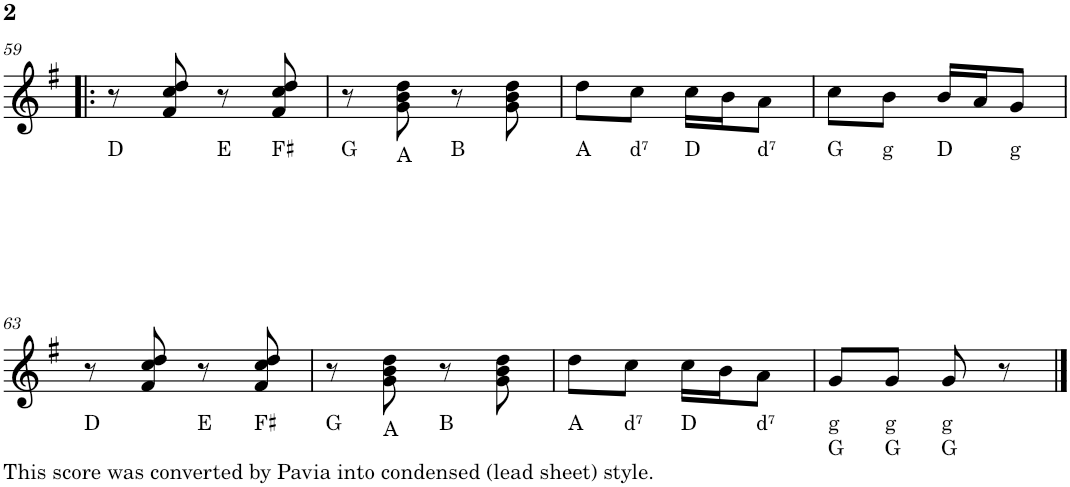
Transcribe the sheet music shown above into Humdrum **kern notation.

**kern	**kern	**kern
*part1	*part1	*part1
*staff3	*staff2	*staff1
*I"Accordion	*	*
*I'Acc.	*	*
!!LO:PB:g=z
*clefF4	*clefF4	*clefG2
*k[f#]	*k[f#]	*k[f#]
*M2/4	*M2/4	*M2/4
=59!|:	=59!|:	=59!|:
*	*	*^
!	!	!LO:TX:b:t=D	!
!LO:TX:b:t=D	!	!	!
4DD	4DD	8r	4ryy
.	.	8f#/ 8cc/ 8dd/	.
!	!	!LO:TX:b:t=E	!
!LO:TX:b:t=E	!	!	!
8EE/L	8EE/L	8r	8ryy
!	!	!LO:TX:b:t=F♯	!
!LO:TX:b:t=F♯	!	!	!
8FF#~/J	8FF#~/J	8f#/ 8cc/ 8dd/	8ryy
=60	=60	=60	=60
!	!	!LO:TX:b:t=G	!
!LO:TX:b:t=G	!	!	!
8GG/L	8GG/L	8r	8ryy
!	!	!LO:TX:b:t=A	!
!LO:TX:b:t=A	!	!	!
8AA/J	8AA/J	8g\ 8b\ 8dd\	8ryy
!	!	!LO:TX:b:t=B	!
!LO:TX:b:t=B	!	!	!
4BB~	4BB~	8r	4ryy
.	.	8g\ 8b\ 8dd\	.
=61	=61	=61	=61
!	!	!LO:TX:b:t=A	!
!LO:TX:b:t=A	!	!	!
8AA\L	8AA\L	8dd\L	8ryy
!	!	!LO:TX:b:t=d⁷	!
!LO:TX:b:t=d⁷	!	!	!
8F#\ 8c\ 8d\J	8d\J	8cc\J	8ryy
!	!	!LO:TX:b:t=D	!
!LO:TX:b:t=D	!	!	!
8D\L	8D\L	16cc\LL	8ryy
.	.	16b\J	.
!	!	!LO:TX:b:t=d⁷	!
!LO:TX:b:t=d⁷	!	!	!
8F#\ 8c\ 8d\J	8d\J	8a\J	8ryy
=62	=62	=62	=62
!	!	!LO:TX:b:t=G	!
!LO:TX:b:t=G	!	!	!
8GG\L	8GG/L	8cc\L	8ryy
!	!	!LO:TX:b:t=g	!
!LO:TX:b:t=g	!	!	!
8G\ 8B\ 8d\J	8G/J	8b\J	8ryy
!	!	!LO:TX:b:t=D	!
!LO:TX:b:t=D	!	!	!
8D\L	8D\L	16b/LL	8ryy
.	.	16a/J	.
!	!	!LO:TX:b:t=g	!
!LO:TX:b:t=g	!	!	!
8G\ 8B\ 8d\J	8G\J	8g/J	8ryy
!!LO:LB:g=z	!!
=63	=63	=63	=63
!	!	!LO:TX:b:t=D	!
!LO:TX:b:t=This score was converted by Pavia into condensed (lead sheet) style.	!	!	!
!LO:TX:b:t=D	!	!	!
4DD	4DD	8r	4ryy
.	.	8f#/ 8cc/ 8dd/	.
!	!	!LO:TX:b:t=E	!
!LO:TX:b:t=E	!	!	!
8EE/L	8EE/L	8r	8ryy
!	!	!LO:TX:b:t=F♯	!
!LO:TX:b:t=F♯	!	!	!
8FF#~/J	8FF#~/J	8f#/ 8cc/ 8dd/	8ryy
=64	=64	=64	=64
!	!	!LO:TX:b:t=G	!
!LO:TX:b:t=G	!	!	!
8GG/L	8GG/L	8r	8ryy
!	!	!LO:TX:b:t=A	!
!LO:TX:b:t=A	!	!	!
8AA/J	8AA/J	8g\ 8b\ 8dd\	8ryy
!	!	!LO:TX:b:t=B	!
!LO:TX:b:t=B	!	!	!
4BB~	4BB~	8r	4ryy
.	.	8g\ 8b\ 8dd\	.
=65	=65	=65	=65
!	!	!LO:TX:b:t=A	!
!LO:TX:b:t=A	!	!	!
8AA\L	8AA\L	8dd\L	8ryy
!	!	!LO:TX:b:t=d⁷	!
!LO:TX:b:t=d⁷	!	!	!
8F#\ 8c\ 8d\J	8d\J	8cc\J	8ryy
!	!	!LO:TX:b:t=D	!
!LO:TX:b:t=D	!	!	!
8D\L	8D\L	16cc\LL	8ryy
.	.	16b\J	.
!	!	!LO:TX:b:t=d⁷	!
!LO:TX:b:t=d⁷	!	!	!
8F#\ 8c\ 8d\J	8d\J	8a\J	8ryy
=66	=66	=66	=66
!	!	!LO:TX:b:t=g	!
!	!	!LO:TX:b:t=G	!
!LO:TX:b:t=g	!	!	!
!LO:TX:b:t=G	!	!	!
8GG\ 8G\ 8B\ 8d\L	8GG/ 8G/L	8g/L	8ryy
!	!	!LO:TX:b:t=g	!
!	!	!LO:TX:b:t=G	!
!LO:TX:b:t=g	!	!	!
!LO:TX:b:t=G	!	!	!
8GG\ 8G\ 8B\ 8d\J	8GG/ 8G/J	8g/J	8ryy
!	!	!LO:TX:b:t=g	!
!	!	!LO:TX:b:t=G	!
!LO:TX:b:t=g	!	!	!
!LO:TX:b:t=G	!	!	!
8GG 8G 8B 8d	8GG 8G	8g/	8ryy
8r	8r	8r	8ryy
*	*	*v	*v
==	==	==
*-	*-	*-
